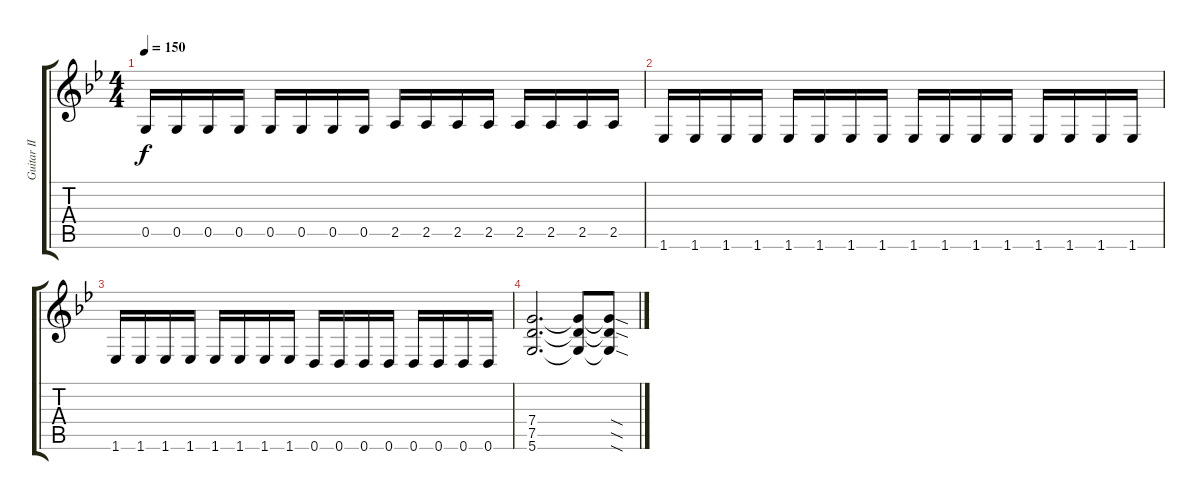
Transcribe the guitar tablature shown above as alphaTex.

\track ("Guitar II" "Guitar II") {instrument distortionguitar}
\staff {score tabs}
\tuning (D4 A3 F3 C3 G2 D2) {hide}
\ts (4 4)
\tempo 150
\clef g2
\ks gminor
0.5.16{dy f} 0.5.16 0.5.16 0.5.16 0.5.16 0.5.16 0.5.16 0.5.16 2.5.16 2.5.16 2.5.16 2.5.16 2.5.16 2.5.16 2.5.16 2.5.16 |
1.6.16 1.6.16 1.6.16 1.6.16 1.6.16 1.6.16 1.6.16 1.6.16 1.6.16 1.6.16 1.6.16 1.6.16 1.6.16 1.6.16 1.6.16 1.6.16 |
1.6.16 1.6.16 1.6.16 1.6.16 1.6.16 1.6.16 1.6.16 1.6.16 0.6.16 0.6.16 0.6.16 0.6.16 0.6.16 0.6.16 0.6.16 0.6.16 |
(7.4 7.5 5.6).2{d} (7.4{t} 7.5{t} 5.6{t}).8 (7.4{sod t} 7.5{sod t} 5.6{sod t}).8
